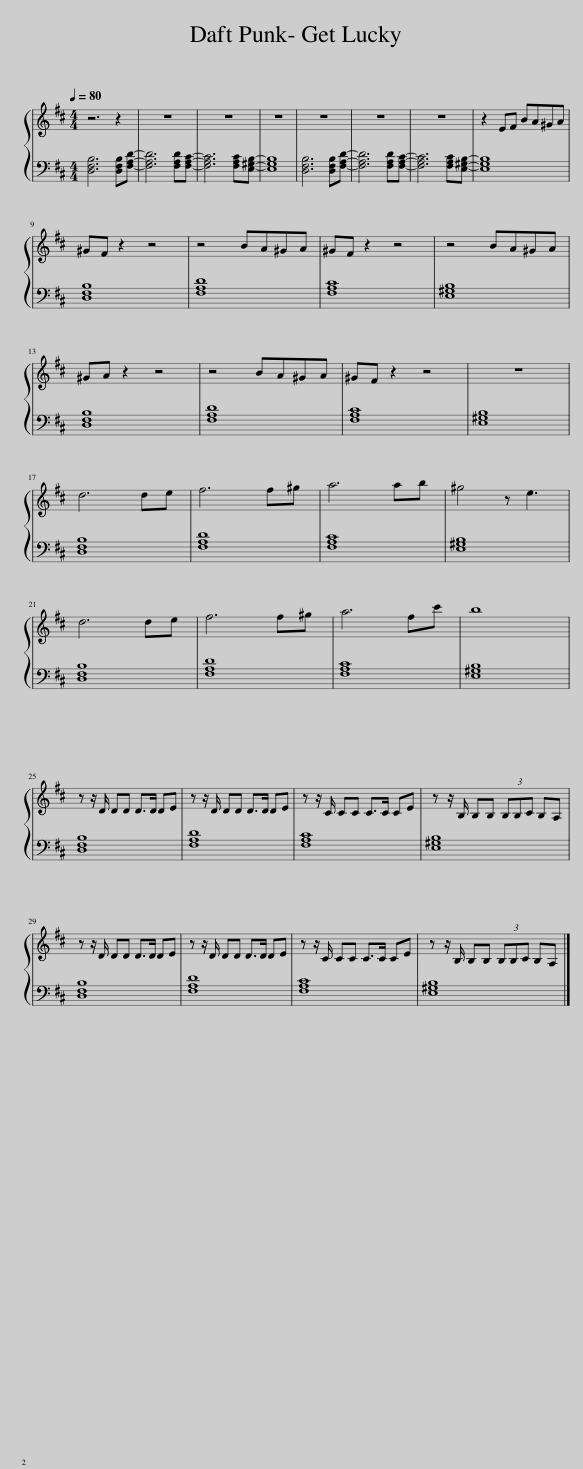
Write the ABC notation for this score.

X:1
%%score { 1 | 2 }
L:1/8
Q:1/4=80
M:4/4
I:linebreak $
K:D
V:1 treble
V:2 bass
V:1
 z6 z2 | z8 | z8 | z8 | z8 | %5
 z8 | z8 | z2 EF BA^GA |$ ^GF z2 z4 | z4 BA^GA | %10
 ^GF z2 z4 | z4 BA^GA |$ ^GA z2 z4 | z4 BA^GA | ^GF z2 z4 | %15
 z8 |$ d6 de | f6 f^g | a6 ab | ^g4 z e3 |$ %20
 d6 de | f6 f^g | a6 fc' | b8 |$ z z/ D/ DD D>D DE | %25
 z z/ D/ DD D>D DE | z z/ C/ CC C>C CE | z z/ B,/ B,B, (3B,B,C B,A, |$ z z/ D/ DD D>D DE | z z/ D/ DD D>D DE | %30
 z z/ C/ CC C>C CE | z z/ B,/ B,B, (3B,B,C B,A, |] %32
V:2
 [D,F,B,]6 [D,F,B,][F,A,D]- | [F,A,D]6 [F,A,D][F,A,C]- | [F,A,C]6 [F,A,C][E,^G,B,]- | [E,G,B,]8 | [D,F,B,]6 [D,F,B,][F,A,D]- | %5
 [F,A,D]6 [F,A,D][F,A,C]- | [F,A,C]6 [F,A,C][E,^G,B,]- | [E,G,B,]8 |$ [D,F,B,]8 | [F,A,D]8 | %10
 [F,A,C]8 | [E,^G,B,]8 |$ [D,F,B,]8 | [F,A,D]8 | [F,A,C]8 | %15
 [E,^G,B,]8 |$ [D,F,B,]8 | [F,A,D]8 | [F,A,C]8 | [E,^G,B,]8 |$ %20
 [D,F,B,]8 | [F,A,D]8 | [F,A,C]8 | [E,^G,B,]8 |$ [D,F,B,]8 | %25
 [F,A,D]8 | [F,A,C]8 | [E,^G,B,]8 |$ [D,F,B,]8 | [F,A,D]8 | %30
 [F,A,C]8 | [E,^G,B,]8 |] %32
